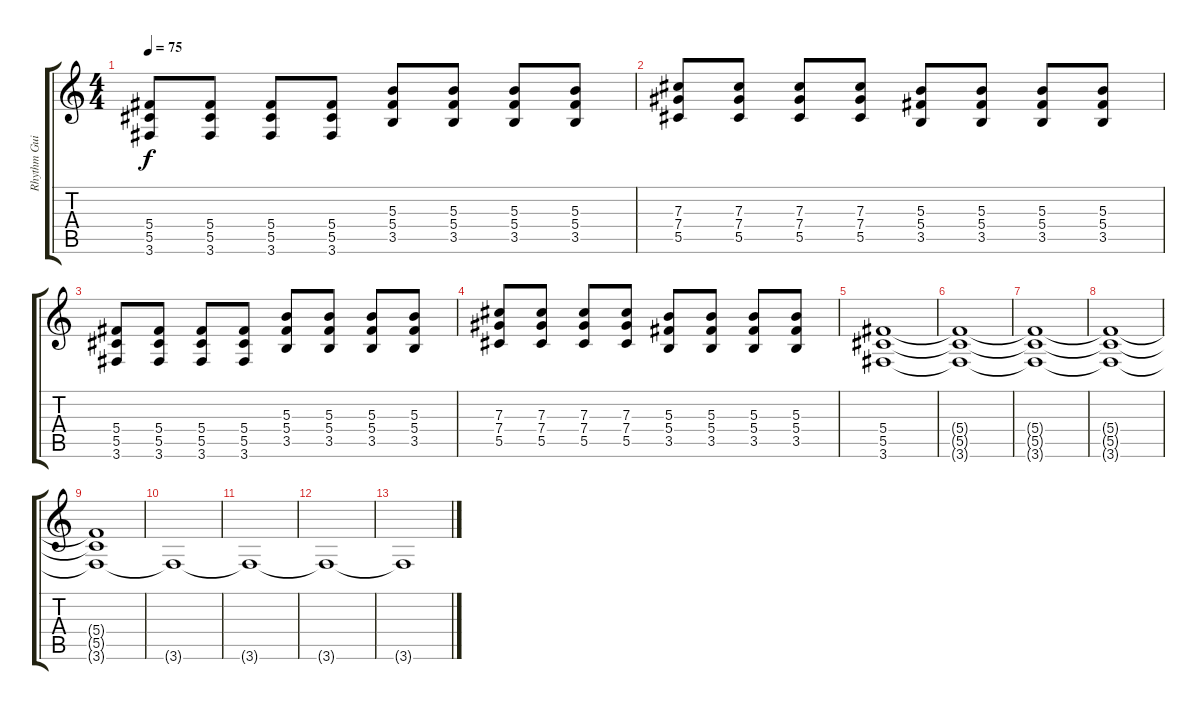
\track ("Rhythm Guitar (Brian Bell)" "Rhythm Gui") {instrument overdrivenguitar}
\staff {score tabs}
\tuning (Eb4 Bb3 Gb3 Db3 Ab2 Eb2) {hide}
\ts (4 4)
\tempo 75
\clef g2
\ks c
(5.4 5.5 3.6).8{dy f} (5.4 5.5 3.6).8 (5.4 5.5 3.6).8 (5.4 5.5 3.6).8 (5.3 5.4 3.5).8 (5.3 5.4 3.5).8 (5.3 5.4 3.5).8 (5.3 5.4 3.5).8 |
(7.3 7.4 5.5).8 (7.3 7.4 5.5).8 (7.3 7.4 5.5).8 (7.3 7.4 5.5).8 (5.3 5.4 3.5).8 (5.3 5.4 3.5).8 (5.3 5.4 3.5).8 (5.3 5.4 3.5).8 |
(5.4 5.5 3.6).8 (5.4 5.5 3.6).8 (5.4 5.5 3.6).8 (5.4 5.5 3.6).8 (5.3 5.4 3.5).8 (5.3 5.4 3.5).8 (5.3 5.4 3.5).8 (5.3 5.4 3.5).8 |
(7.3 7.4 5.5).8 (7.3 7.4 5.5).8 (7.3 7.4 5.5).8 (7.3 7.4 5.5).8 (5.3 5.4 3.5).8 (5.3 5.4 3.5).8 (5.3 5.4 3.5).8 (5.3 5.4 3.5).8 |
(5.4 5.5 3.6).1 |
(5.4{t} 5.5{t} 3.6{t}).1 |
(5.4{t} 5.5{t} 3.6{t}).1 |
(5.4{t} 5.5{t} 3.6{t}).1 |
(5.4{t} 5.5{t} 3.6{t}).1 |
3.6{t}.1 |
3.6{t}.1 |
3.6{t}.1 |
3.6{t}.1
